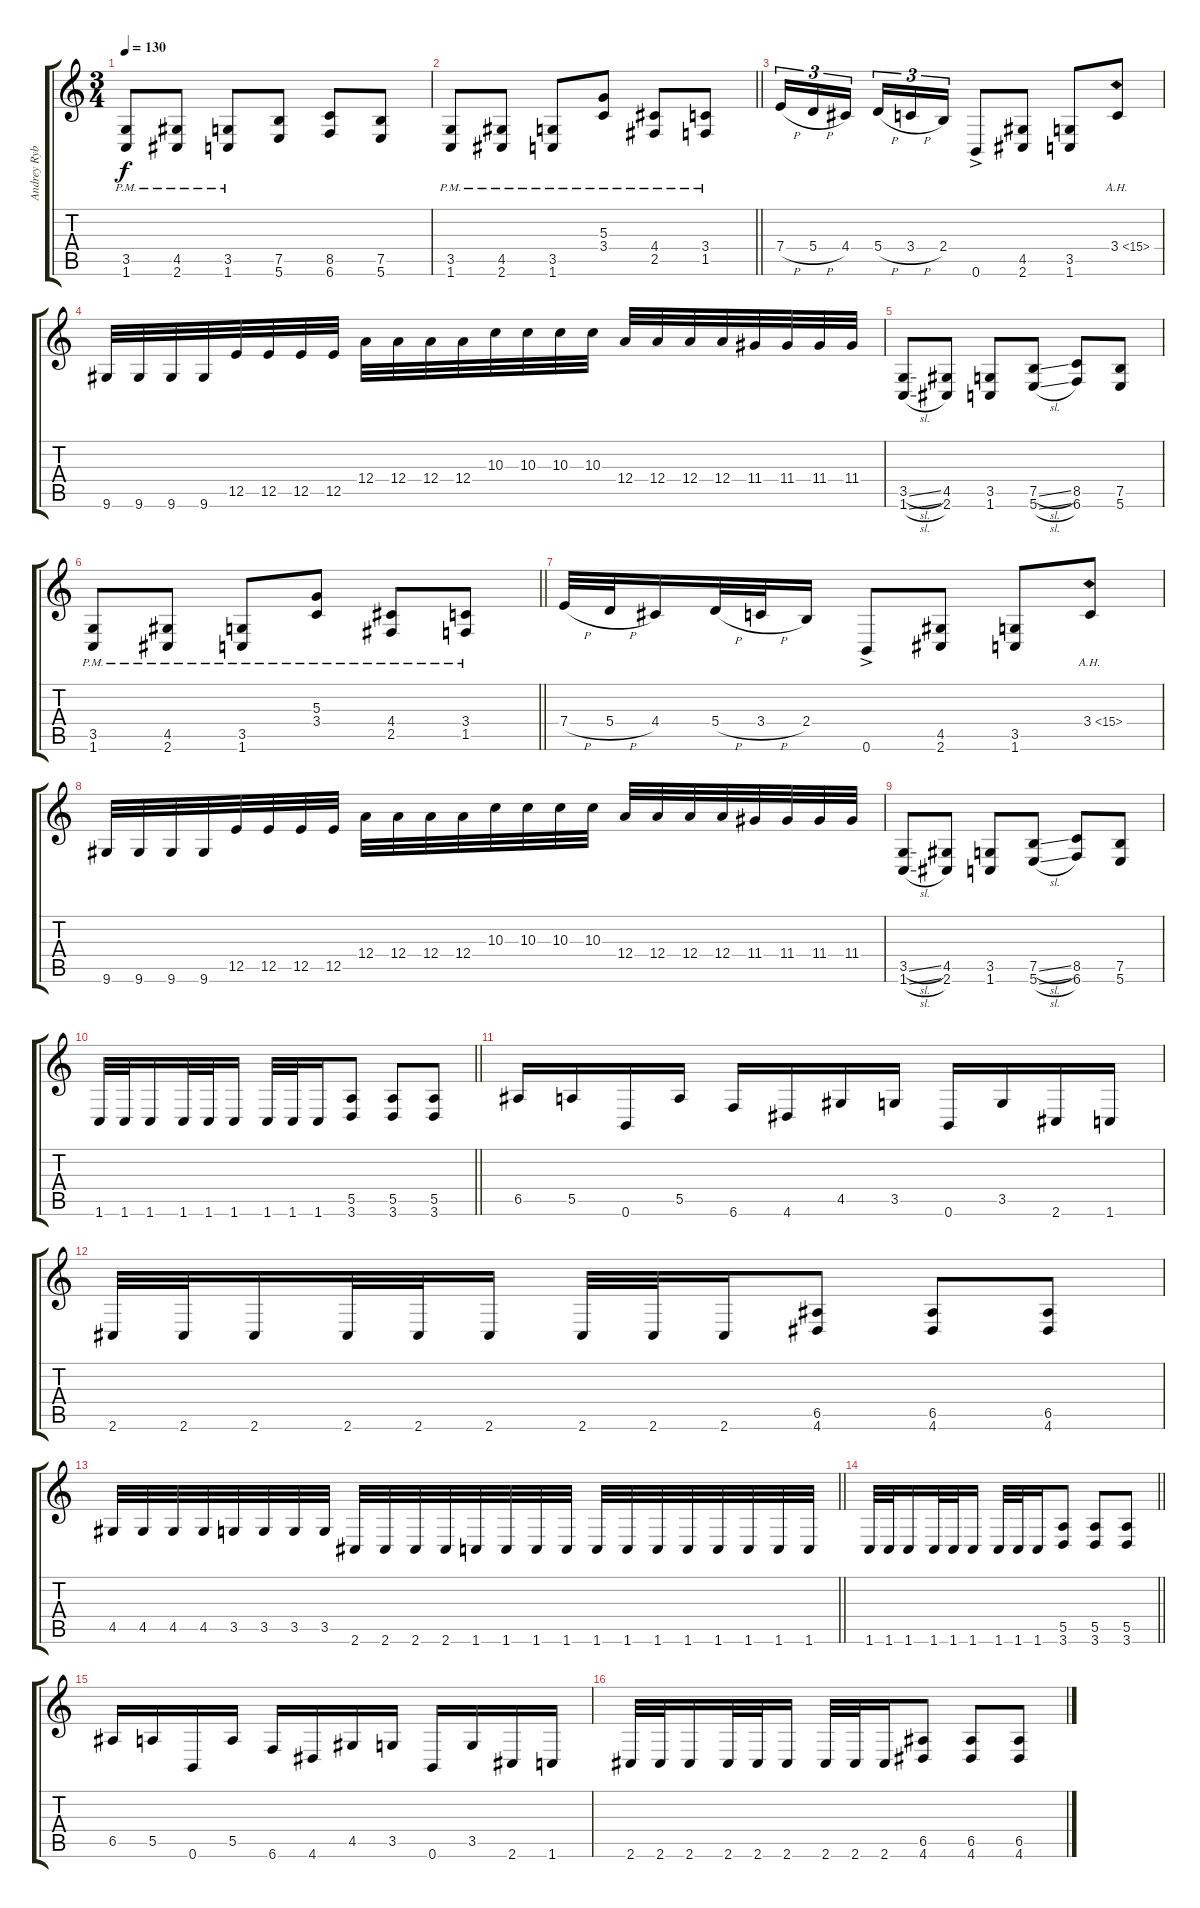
\track ("Andrey Rybakov" "Andrey Ryb") {instrument distortionguitar}
\staff {score tabs}
\tuning (B3 Gb3 D3 A2 E2 B1) {hide}
\ts (3 4)
\tempo 130
\clef g2
\ks c
(3.5 1.6{pm}).8{dy f} (4.5 2.6{pm}).8 (3.5 1.6{pm}).8 (7.5 5.6).8 (8.5 6.6).8 (7.5 5.6).8 |
\barLineRight lightlight
(3.5 1.6{pm}).8 (4.5 2.6{pm}).8 (3.5 1.6{pm}).8 (5.3 3.4{pm}).8 (4.4 2.5{pm}).8 (3.4 1.5{pm}).8 |
7.4{h}.16{tu (3 2)} 5.4{h}.16{tu (3 2)} 4.4.16{tu (3 2) beam splitsecondary} 5.4{h}.16{tu (3 2)} 3.4{h}.16{tu (3 2)} 2.4.16{tu (3 2)} 0.6{ac}.8 (4.5 2.6).8 (3.5 1.6).8 3.4{ah 12}.8 |
9.6.32 9.6.32 9.6.32 9.6.32 12.5.32 12.5.32 12.5.32 12.5.32 12.4.32 12.4.32 12.4.32 12.4.32 10.3.32 10.3.32 10.3.32 10.3.32 12.4.32 12.4.32 12.4.32 12.4.32 11.4.32 11.4.32 11.4.32 11.4.32 |
(3.5{sl} 1.6{sl}).8 (4.5 2.6).8 (3.5 1.6).8 (7.5{sl} 5.6{sl}).8 (8.5 6.6).8 (7.5 5.6).8 |
\barLineRight lightlight
(3.5 1.6{pm}).8 (4.5 2.6{pm}).8 (3.5 1.6{pm}).8 (5.3 3.4{pm}).8 (4.4 2.5{pm}).8 (3.4 1.5{pm}).8 |
7.4{h}.32 5.4{h}.32 4.4.16 5.4{h}.32 3.4{h}.32 2.4.16 0.6{ac}.8 (4.5 2.6).8 (3.5 1.6).8 3.4{ah 12}.8 |
9.6.32 9.6.32 9.6.32 9.6.32 12.5.32 12.5.32 12.5.32 12.5.32 12.4.32 12.4.32 12.4.32 12.4.32 10.3.32 10.3.32 10.3.32 10.3.32 12.4.32 12.4.32 12.4.32 12.4.32 11.4.32 11.4.32 11.4.32 11.4.32 |
(3.5{sl} 1.6{sl}).8 (4.5 2.6).8 (3.5 1.6).8 (7.5{sl} 5.6{sl}).8 (8.5 6.6).8 (7.5 5.6).8 |
\barLineRight lightlight
1.6.32 1.6.32 1.6.16 1.6.32 1.6.32 1.6.16 1.6.32 1.6.32 1.6.16 (5.5 3.6).8 (5.5 3.6).8 (5.5 3.6).8 |
6.5.16 5.5.16 0.6.16 5.5.16 6.6.16 4.6.16 4.5.16 3.5.16 0.6.16 3.5.16 2.6.16 1.6.16 |
2.6.32 2.6.32 2.6.16 2.6.32 2.6.32 2.6.16 2.6.32 2.6.32 2.6.16 (6.5 4.6).8 (6.5 4.6).8 (6.5 4.6).8 |
\barLineRight lightlight
4.5.32 4.5.32 4.5.32 4.5.32 3.5.32 3.5.32 3.5.32 3.5.32 2.6.32 2.6.32 2.6.32 2.6.32 1.6.32 1.6.32 1.6.32 1.6.32 1.6.32 1.6.32 1.6.32 1.6.32 1.6.32 1.6.32 1.6.32 1.6.32 |
\barLineRight lightlight
1.6.32 1.6.32 1.6.16 1.6.32 1.6.32 1.6.16 1.6.32 1.6.32 1.6.16 (5.5 3.6).8 (5.5 3.6).8 (5.5 3.6).8 |
6.5.16 5.5.16 0.6.16 5.5.16 6.6.16 4.6.16 4.5.16 3.5.16 0.6.16 3.5.16 2.6.16 1.6.16 |
2.6.32 2.6.32 2.6.16 2.6.32 2.6.32 2.6.16 2.6.32 2.6.32 2.6.16 (6.5 4.6).8 (6.5 4.6).8 (6.5 4.6).8
